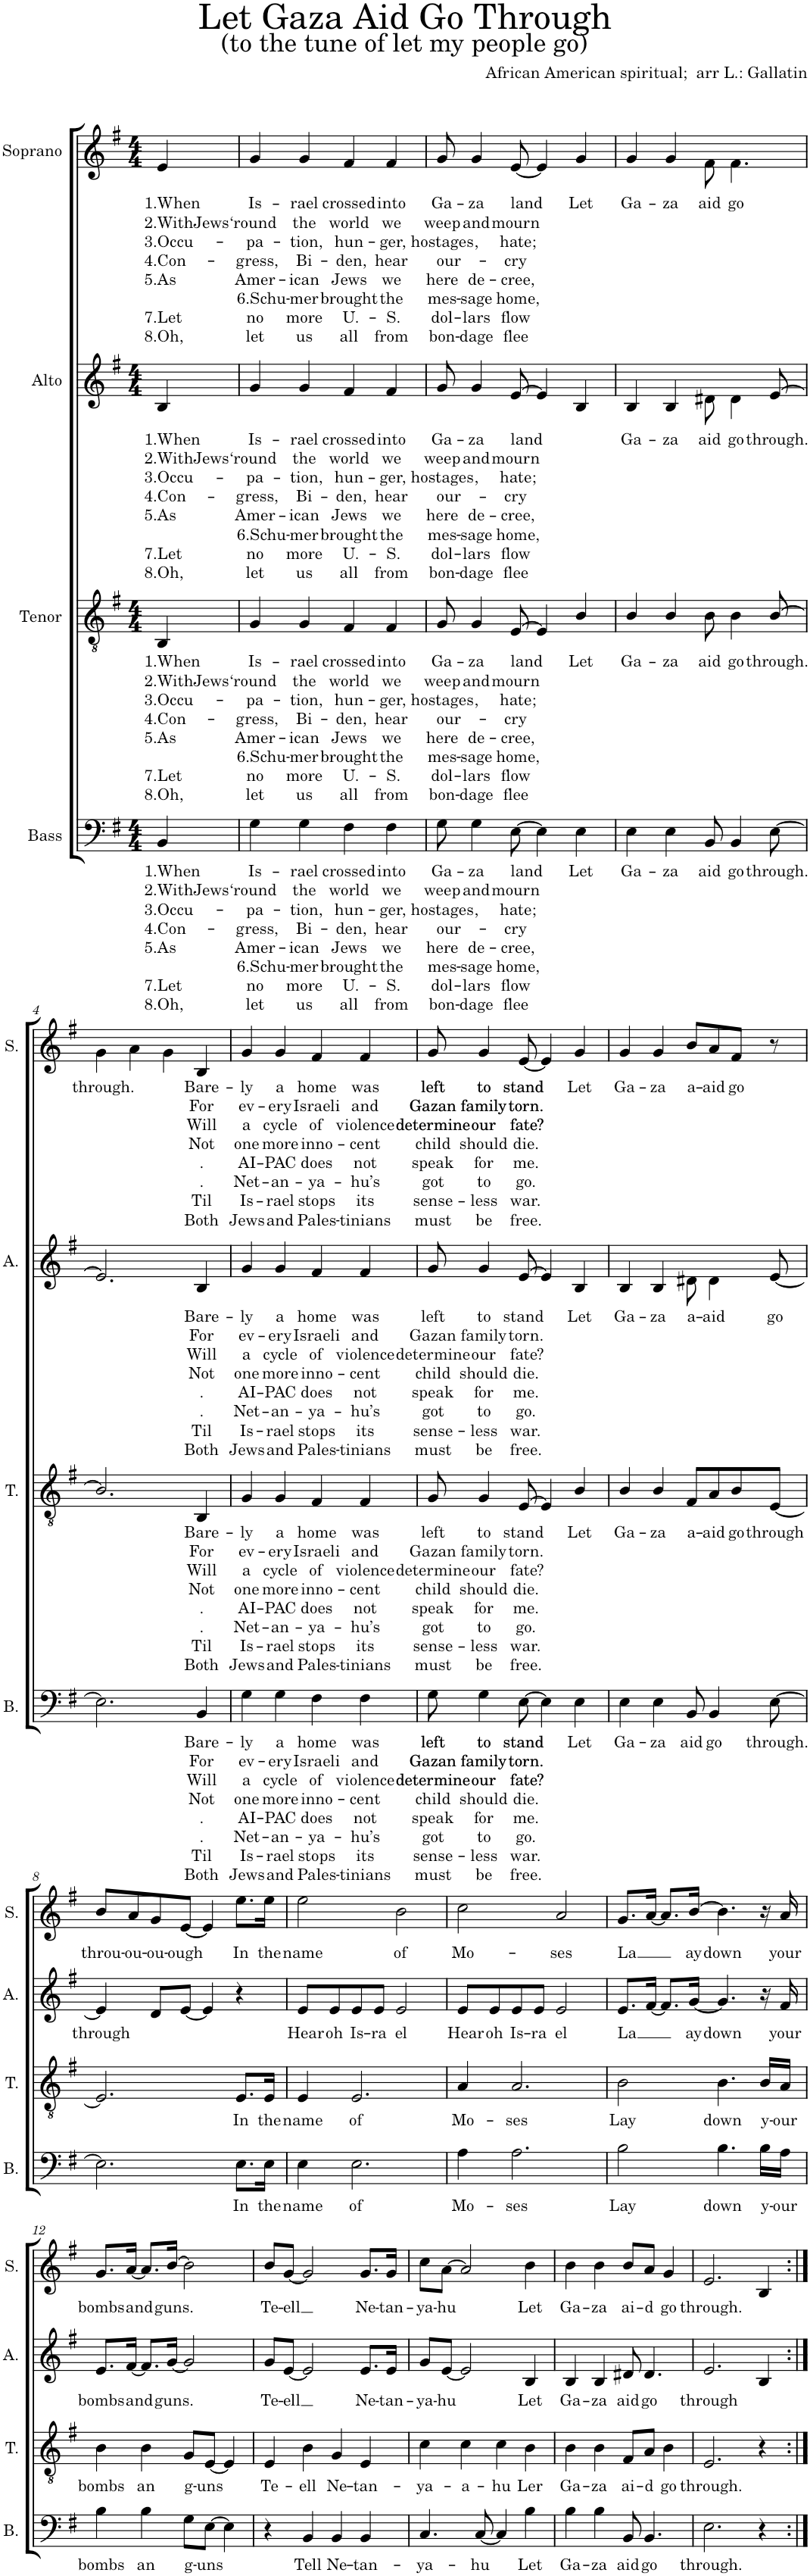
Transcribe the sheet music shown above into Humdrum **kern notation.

**kern	**text	**text	**text	**text	**text	**text	**text	**text	**kern	**text	**text	**text	**text	**text	**text	**text	**text	**kern	**text	**text	**text	**text	**text	**text	**text	**text	**kern	**text	**text	**text	**text	**text	**text	**text	**text
*part4	*part4	*part4	*part4	*part4	*part4	*part4	*part4	*part4	*part3	*part3	*part3	*part3	*part3	*part3	*part3	*part3	*part3	*part2	*part2	*part2	*part2	*part2	*part2	*part2	*part2	*part2	*part1	*part1	*part1	*part1	*part1	*part1	*part1	*part1	*part1
*staff4	*staff4	*staff4	*staff4	*staff4	*staff4	*staff4	*staff4	*staff4	*staff3	*staff3	*staff3	*staff3	*staff3	*staff3	*staff3	*staff3	*staff3	*staff2	*staff2	*staff2	*staff2	*staff2	*staff2	*staff2	*staff2	*staff2	*staff1	*staff1	*staff1	*staff1	*staff1	*staff1	*staff1	*staff1	*staff1
*I"Bass	*	*	*	*	*	*	*	*	*I"Tenor	*	*	*	*	*	*	*	*	*I"Alto	*	*	*	*	*	*	*	*	*I"Soprano	*	*	*	*	*	*	*	*
*I'B.	*	*	*	*	*	*	*	*	*I'T.	*	*	*	*	*	*	*	*	*I'A.	*	*	*	*	*	*	*	*	*I'S.	*	*	*	*	*	*	*	*
*clefF4	*	*	*	*	*	*	*	*	*clefGv2	*	*	*	*	*	*	*	*	*clefG2	*	*	*	*	*	*	*	*	*clefG2	*	*	*	*	*	*	*	*
*k[f#]	*	*	*	*	*	*	*	*	*k[f#]	*	*	*	*	*	*	*	*	*k[f#]	*	*	*	*	*	*	*	*	*k[f#]	*	*	*	*	*	*	*	*
*M4/4	*	*	*	*	*	*	*	*	*M4/4	*	*	*	*	*	*	*	*	*M4/4	*	*	*	*	*	*	*	*	*M4/4	*	*	*	*	*	*	*	*
=	=	=	=	=	=	=	=	=	=	=	=	=	=	=	=	=	=	=	=	=	=	=	=	=	=	=	=	=	=	=	=	=	=	=	=
!	!LO:LY:b	!LO:LY:b	!LO:LY:b	!LO:LY:b	!LO:LY:b	!	!LO:LY:b	!LO:LY:b	!	!LO:LY:b	!LO:LY:b	!LO:LY:b	!LO:LY:b	!LO:LY:b	!	!LO:LY:b	!LO:LY:b	!	!LO:LY:b	!LO:LY:b	!LO:LY:b	!LO:LY:b	!LO:LY:b	!	!LO:LY:b	!LO:LY:b	!	!LO:LY:b	!LO:LY:b	!LO:LY:b	!LO:LY:b	!LO:LY:b	!	!LO:LY:b	!LO:LY:b
4BB/	1.When	2.WithJews	3.Occu-	4.Con-	5.As	.	7.Let	8.Oh,	4BB/	1.When	2.WithJews	3.Occu-	4.Con-	5.As	.	7.Let	8.Oh,	4B/	1.When	2.WithJews	3.Occu-	4.Con-	5.As	.	7.Let	8.Oh,	4e/	1.When	2.WithJews	3.Occu-	4.Con-	5.As	.	7.Let	8.Oh,
=1	=1	=1	=1	=1	=1	=1	=1	=1	=1	=1	=1	=1	=1	=1	=1	=1	=1	=1	=1	=1	=1	=1	=1	=1	=1	=1	=1	=1	=1	=1	=1	=1	=1	=1	=1
!	!LO:LY:b	!LO:LY:b	!LO:LY:b	!LO:LY:b	!LO:LY:b	!LO:LY:b	!LO:LY:b	!LO:LY:b	!	!LO:LY:b	!LO:LY:b	!LO:LY:b	!LO:LY:b	!LO:LY:b	!LO:LY:b	!LO:LY:b	!LO:LY:b	!	!LO:LY:b	!LO:LY:b	!LO:LY:b	!LO:LY:b	!LO:LY:b	!LO:LY:b	!LO:LY:b	!LO:LY:b	!	!LO:LY:b	!LO:LY:b	!LO:LY:b	!LO:LY:b	!LO:LY:b	!LO:LY:b	!LO:LY:b	!LO:LY:b
4G\	Is-	‘round	-pa-	-gress,	Amer-	6.Schu-	no	let	4G/	Is-	‘round	-pa-	-gress,	Amer-	6.Schu-	no	let	4g/	Is-	‘round	-pa-	-gress,	Amer-	6.Schu-	no	let	4g/	Is-	‘round	-pa-	-gress,	Amer-	6.Schu-	no	let
!	!LO:LY:b	!LO:LY:b	!LO:LY:b	!LO:LY:b	!LO:LY:b	!LO:LY:b	!LO:LY:b	!LO:LY:b	!	!LO:LY:b	!LO:LY:b	!LO:LY:b	!LO:LY:b	!LO:LY:b	!LO:LY:b	!LO:LY:b	!LO:LY:b	!	!LO:LY:b	!LO:LY:b	!LO:LY:b	!LO:LY:b	!LO:LY:b	!LO:LY:b	!LO:LY:b	!LO:LY:b	!	!LO:LY:b	!LO:LY:b	!LO:LY:b	!LO:LY:b	!LO:LY:b	!LO:LY:b	!LO:LY:b	!LO:LY:b
4G\	-rael	the	-tion,	Bi-	-ican	-mer	more	us	4G/	-rael	the	-tion,	Bi-	-ican	-mer	more	us	4g/	-rael	the	-tion,	Bi-	-ican	-mer	more	us	4g/	-rael	the	-tion,	Bi-	-ican	-mer	more	us
!	!LO:LY:b	!LO:LY:b	!LO:LY:b	!LO:LY:b	!LO:LY:b	!LO:LY:b	!LO:LY:b	!LO:LY:b	!	!LO:LY:b	!LO:LY:b	!LO:LY:b	!LO:LY:b	!LO:LY:b	!LO:LY:b	!LO:LY:b	!LO:LY:b	!	!LO:LY:b	!LO:LY:b	!LO:LY:b	!LO:LY:b	!LO:LY:b	!LO:LY:b	!LO:LY:b	!LO:LY:b	!	!LO:LY:b	!LO:LY:b	!LO:LY:b	!LO:LY:b	!LO:LY:b	!LO:LY:b	!LO:LY:b	!LO:LY:b
4F#\	crossed	world	hun-	-den,	Jews	brought	U.-	all	4F#/	crossed	world	hun-	-den,	Jews	brought	U.-	all	4f#/	crossed	world	hun-	-den,	Jews	brought	U.-	all	4f#/	crossed	world	hun-	-den,	Jews	brought	U.-	all
!	!LO:LY:b	!LO:LY:b	!LO:LY:b	!LO:LY:b	!LO:LY:b	!LO:LY:b	!LO:LY:b	!LO:LY:b	!	!LO:LY:b	!LO:LY:b	!LO:LY:b	!LO:LY:b	!LO:LY:b	!LO:LY:b	!LO:LY:b	!LO:LY:b	!	!LO:LY:b	!LO:LY:b	!LO:LY:b	!LO:LY:b	!LO:LY:b	!LO:LY:b	!LO:LY:b	!LO:LY:b	!	!LO:LY:b	!LO:LY:b	!LO:LY:b	!LO:LY:b	!LO:LY:b	!LO:LY:b	!LO:LY:b	!LO:LY:b
4F#\	into	we	-ger,	hear	we	the	-S.	from	4F#/	into	we	-ger,	hear	we	the	-S.	from	4f#/	into	we	-ger,	hear	we	the	-S.	from	4f#/	into	we	-ger,	hear	we	the	-S.	from
=2	=2	=2	=2	=2	=2	=2	=2	=2	=2	=2	=2	=2	=2	=2	=2	=2	=2	=2	=2	=2	=2	=2	=2	=2	=2	=2	=2	=2	=2	=2	=2	=2	=2	=2	=2
!	!LO:LY:b	!LO:LY:b	!LO:LY:b	!LO:LY:b	!LO:LY:b	!LO:LY:b	!LO:LY:b	!LO:LY:b	!	!LO:LY:b	!LO:LY:b	!LO:LY:b	!LO:LY:b	!LO:LY:b	!LO:LY:b	!LO:LY:b	!LO:LY:b	!	!LO:LY:b	!LO:LY:b	!LO:LY:b	!LO:LY:b	!LO:LY:b	!LO:LY:b	!LO:LY:b	!LO:LY:b	!	!LO:LY:b	!LO:LY:b	!LO:LY:b	!LO:LY:b	!LO:LY:b	!LO:LY:b	!LO:LY:b	!LO:LY:b
8G\	Ga-	weep	hostages	our-	here	mes-	dol-	bon-	8G/	Ga-	weep	hostages	our-	here	mes-	dol-	bon-	8g/	Ga-	weep	hostages	our-	here	mes-	dol-	bon-	8g/	Ga-	weep	hostages	our-	here	mes-	dol-	bon-
!	!LO:LY:b	!LO:LY:b	!LO:LY:b	!	!LO:LY:b	!LO:LY:b	!LO:LY:b	!LO:LY:b	!	!LO:LY:b	!LO:LY:b	!LO:LY:b	!	!LO:LY:b	!LO:LY:b	!LO:LY:b	!LO:LY:b	!	!LO:LY:b	!LO:LY:b	!LO:LY:b	!	!LO:LY:b	!LO:LY:b	!LO:LY:b	!LO:LY:b	!	!LO:LY:b	!LO:LY:b	!LO:LY:b	!	!LO:LY:b	!LO:LY:b	!LO:LY:b	!LO:LY:b
4G\	-za	and	,	.	de-	-sage	-lars	-dage	4G/	-za	and	,	.	de-	-sage	-lars	-dage	4g/	-za	and	,	.	de-	-sage	-lars	-dage	4g/	-za	and	,	.	de-	-sage	-lars	-dage
!	!LO:LY:b	!LO:LY:b	!LO:LY:b	!LO:LY:b	!LO:LY:b	!LO:LY:b	!LO:LY:b	!LO:LY:b	!	!LO:LY:b	!LO:LY:b	!LO:LY:b	!LO:LY:b	!LO:LY:b	!LO:LY:b	!LO:LY:b	!LO:LY:b	!	!LO:LY:b	!LO:LY:b	!LO:LY:b	!LO:LY:b	!LO:LY:b	!LO:LY:b	!LO:LY:b	!LO:LY:b	!	!LO:LY:b	!LO:LY:b	!LO:LY:b	!LO:LY:b	!LO:LY:b	!LO:LY:b	!LO:LY:b	!LO:LY:b
[>8E\	land	mourn	hate;	-cry	-cree,	home,	flow	flee	[>8E/	land	mourn	hate;	-cry	-cree,	home,	flow	flee	[>8e/	land	mourn	hate;	-cry	-cree,	home,	flow	flee	[8e/	land	mourn	hate;	-cry	-cree,	home,	flow	flee
4E\]	.	.	.	.	.	.	.	.	4E/]	.	.	.	.	.	.	.	.	4e/]	.	.	.	.	.	.	.	.	4e/]	.	.	.	.	.	.	.	.
!	!LO:LY:b	!	!	!	!	!	!	!	!	!LO:LY:b	!	!	!	!	!	!	!	!	!	!	!	!	!	!	!	!	!	!LO:LY:b	!	!	!	!	!	!	!
4E\	Let	.	.	.	.	.	.	.	4B/	Let	.	.	.	.	.	.	.	4B/	.	.	.	.	.	.	.	.	4g/	Let	.	.	.	.	.	.	.
=3	=3	=3	=3	=3	=3	=3	=3	=3	=3	=3	=3	=3	=3	=3	=3	=3	=3	=3	=3	=3	=3	=3	=3	=3	=3	=3	=3	=3	=3	=3	=3	=3	=3	=3	=3
!	!LO:LY:b	!	!	!	!	!	!	!	!	!LO:LY:b	!	!	!	!	!	!	!	!	!LO:LY:b	!	!	!	!	!	!	!	!	!LO:LY:b	!	!	!	!	!	!	!
4E\	Ga-	.	.	.	.	.	.	.	4B/	Ga-	.	.	.	.	.	.	.	4B/	Ga-	.	.	.	.	.	.	.	4g/	Ga-	.	.	.	.	.	.	.
!	!LO:LY:b	!	!	!	!	!	!	!	!	!LO:LY:b	!	!	!	!	!	!	!	!	!LO:LY:b	!	!	!	!	!	!	!	!	!LO:LY:b	!	!	!	!	!	!	!
4E\	-za	.	.	.	.	.	.	.	4B/	-za	.	.	.	.	.	.	.	4B/	-za	.	.	.	.	.	.	.	4g/	-za	.	.	.	.	.	.	.
!	!LO:LY:b	!	!	!	!	!	!	!	!	!LO:LY:b	!	!	!	!	!	!	!	!	!LO:LY:b	!	!	!	!	!	!	!	!	!LO:LY:b	!	!	!	!	!	!	!
8BB/	aid	.	.	.	.	.	.	.	8B\	aid	.	.	.	.	.	.	.	8d#X\	aid	.	.	.	.	.	.	.	8f#\	aid	.	.	.	.	.	.	.
!	!LO:LY:b	!	!	!	!	!	!	!	!	!LO:LY:b	!	!	!	!	!	!	!	!	!LO:LY:b	!	!	!	!	!	!	!	!	!LO:LY:b	!	!	!	!	!	!	!
4BB/	go	.	.	.	.	.	.	.	4B\	go	.	.	.	.	.	.	.	4d#X\	go	.	.	.	.	.	.	.	4.f#\	go	.	.	.	.	.	.	.
!	!LO:LY:b	!	!	!	!	!	!	!	!	!LO:LY:b	!	!	!	!	!	!	!	!	!LO:LY:b	!	!	!	!	!	!	!	!	!	!	!	!	!	!	!	!
[>8E\	through.	.	.	.	.	.	.	.	[>8B/	through.	.	.	.	.	.	.	.	[>8e/	through.	.	.	.	.	.	.	.	.	.	.	.	.	.	.	.	.
!!LO:LB:g=z
=4	=4	=4	=4	=4	=4	=4	=4	=4	=4	=4	=4	=4	=4	=4	=4	=4	=4	=4	=4	=4	=4	=4	=4	=4	=4	=4	=4	=4	=4	=4	=4	=4	=4	=4	=4
!	!	!	!	!	!	!	!	!	!	!	!	!	!	!	!	!	!	!	!	!	!	!	!	!	!	!	!	!LO:LY:b	!	!	!	!	!	!	!
2.E\]	.	.	.	.	.	.	.	.	2.B/]	.	.	.	.	.	.	.	.	2.e/]	.	.	.	.	.	.	.	.	4g\	through.	.	.	.	.	.	.	.
.	.	.	.	.	.	.	.	.	.	.	.	.	.	.	.	.	.	.	.	.	.	.	.	.	.	.	4a\	.	.	.	.	.	.	.	.
.	.	.	.	.	.	.	.	.	.	.	.	.	.	.	.	.	.	.	.	.	.	.	.	.	.	.	4g\	.	.	.	.	.	.	.	.
!	!LO:LY:b	!LO:LY:b	!LO:LY:b	!LO:LY:b	!LO:LY:b	!LO:LY:b	!LO:LY:b	!LO:LY:b	!	!LO:LY:b	!LO:LY:b	!LO:LY:b	!LO:LY:b	!LO:LY:b	!LO:LY:b	!LO:LY:b	!LO:LY:b	!	!LO:LY:b	!LO:LY:b	!LO:LY:b	!LO:LY:b	!LO:LY:b	!LO:LY:b	!LO:LY:b	!LO:LY:b	!	!LO:LY:b	!LO:LY:b	!LO:LY:b	!LO:LY:b	!LO:LY:b	!LO:LY:b	!LO:LY:b	!LO:LY:b
4BB/	Bare-	For	Will	Not	.	.	Til	Both	4BB/	Bare-	For	Will	Not	.	.	Til	Both	4B/	Bare-	For	Will	Not	.	.	Til	Both	4B/	Bare-	For	Will	Not	.	.	Til	Both
=5	=5	=5	=5	=5	=5	=5	=5	=5	=5	=5	=5	=5	=5	=5	=5	=5	=5	=5	=5	=5	=5	=5	=5	=5	=5	=5	=5	=5	=5	=5	=5	=5	=5	=5	=5
!	!LO:LY:b	!LO:LY:b	!LO:LY:b	!LO:LY:b	!LO:LY:b	!LO:LY:b	!LO:LY:b	!LO:LY:b	!	!LO:LY:b	!LO:LY:b	!LO:LY:b	!LO:LY:b	!LO:LY:b	!LO:LY:b	!LO:LY:b	!LO:LY:b	!	!LO:LY:b	!LO:LY:b	!LO:LY:b	!LO:LY:b	!LO:LY:b	!LO:LY:b	!LO:LY:b	!LO:LY:b	!	!LO:LY:b	!LO:LY:b	!LO:LY:b	!LO:LY:b	!LO:LY:b	!LO:LY:b	!LO:LY:b	!LO:LY:b
4G\	-ly	ev-	a	one	AI-	Net-	Is-	Jews	4G/	-ly	ev-	a	one	AI-	Net-	Is-	Jews	4g/	-ly	ev-	a	one	AI-	Net-	Is-	Jews	4g/	-ly	ev-	a	one	AI-	Net-	Is-	Jews
!	!LO:LY:b	!LO:LY:b	!LO:LY:b	!LO:LY:b	!LO:LY:b	!LO:LY:b	!LO:LY:b	!LO:LY:b	!	!LO:LY:b	!LO:LY:b	!LO:LY:b	!LO:LY:b	!LO:LY:b	!LO:LY:b	!LO:LY:b	!LO:LY:b	!	!LO:LY:b	!LO:LY:b	!LO:LY:b	!LO:LY:b	!LO:LY:b	!LO:LY:b	!LO:LY:b	!LO:LY:b	!	!LO:LY:b	!LO:LY:b	!LO:LY:b	!LO:LY:b	!LO:LY:b	!LO:LY:b	!LO:LY:b	!LO:LY:b
4G\	a	-ery	cycle	more	-PAC	-an-	-rael	and	4G/	a	-ery	cycle	more	-PAC	-an-	-rael	and	4g/	a	-ery	cycle	more	-PAC	-an-	-rael	and	4g/	a	-ery	cycle	more	-PAC	-an-	-rael	and
!	!LO:LY:b	!LO:LY:b	!LO:LY:b	!LO:LY:b	!LO:LY:b	!LO:LY:b	!LO:LY:b	!LO:LY:b	!	!LO:LY:b	!LO:LY:b	!LO:LY:b	!LO:LY:b	!LO:LY:b	!LO:LY:b	!LO:LY:b	!LO:LY:b	!	!LO:LY:b	!LO:LY:b	!LO:LY:b	!LO:LY:b	!LO:LY:b	!LO:LY:b	!LO:LY:b	!LO:LY:b	!	!LO:LY:b	!LO:LY:b	!LO:LY:b	!LO:LY:b	!LO:LY:b	!LO:LY:b	!LO:LY:b	!LO:LY:b
4F#\	home	Israeli	of	inno-	does	-ya-	stops	Pales-	4F#/	home	Israeli	of	inno-	does	-ya-	stops	Pales-	4f#/	home	Israeli	of	inno-	does	-ya-	stops	Pales-	4f#/	home	Israeli	of	inno-	does	-ya-	stops	Pales-
!	!LO:LY:b	!LO:LY:b	!LO:LY:b	!LO:LY:b	!LO:LY:b	!LO:LY:b	!LO:LY:b	!LO:LY:b	!	!LO:LY:b	!LO:LY:b	!LO:LY:b	!LO:LY:b	!LO:LY:b	!LO:LY:b	!LO:LY:b	!LO:LY:b	!	!LO:LY:b	!LO:LY:b	!LO:LY:b	!LO:LY:b	!LO:LY:b	!LO:LY:b	!LO:LY:b	!LO:LY:b	!	!LO:LY:b	!LO:LY:b	!LO:LY:b	!LO:LY:b	!LO:LY:b	!LO:LY:b	!LO:LY:b	!LO:LY:b
4F#\	was	and	violence	-cent	not	-hu’s	its	-tinians	4F#/	was	and	violence	-cent	not	-hu’s	its	-tinians	4f#/	was	and	violence	-cent	not	-hu’s	its	-tinians	4f#/	was	and	violence	-cent	not	-hu’s	its	-tinians
=6	=6	=6	=6	=6	=6	=6	=6	=6	=6	=6	=6	=6	=6	=6	=6	=6	=6	=6	=6	=6	=6	=6	=6	=6	=6	=6	=6	=6	=6	=6	=6	=6	=6	=6	=6
!	!LO:LY:b	!LO:LY:b	!LO:LY:b	!LO:LY:b	!LO:LY:b	!LO:LY:b	!LO:LY:b	!LO:LY:b	!	!LO:LY:b	!LO:LY:b	!LO:LY:b	!LO:LY:b	!LO:LY:b	!LO:LY:b	!LO:LY:b	!LO:LY:b	!	!LO:LY:b	!LO:LY:b	!LO:LY:b	!LO:LY:b	!LO:LY:b	!LO:LY:b	!LO:LY:b	!LO:LY:b	!	!LO:LY:b	!LO:LY:b	!LO:LY:b	!LO:LY:b	!LO:LY:b	!LO:LY:b	!LO:LY:b	!LO:LY:b
8G\	left	Gazan	determine	child	speak	got	sense-	must	8G/	left	Gazan	determine	child	speak	got	sense-	must	8g/	left	Gazan	determine	child	speak	got	sense-	must	8g/	left	Gazan	determine	child	speak	got	sense-	must
!	!LO:LY:b	!LO:LY:b	!LO:LY:b	!LO:LY:b	!LO:LY:b	!LO:LY:b	!LO:LY:b	!LO:LY:b	!	!LO:LY:b	!LO:LY:b	!LO:LY:b	!LO:LY:b	!LO:LY:b	!LO:LY:b	!LO:LY:b	!LO:LY:b	!	!LO:LY:b	!LO:LY:b	!LO:LY:b	!LO:LY:b	!LO:LY:b	!LO:LY:b	!LO:LY:b	!LO:LY:b	!	!LO:LY:b	!LO:LY:b	!LO:LY:b	!LO:LY:b	!LO:LY:b	!LO:LY:b	!LO:LY:b	!LO:LY:b
4G\	to	family	our	should	for	to	-less	be	4G/	to	family	our	should	for	to	-less	be	4g/	to	family	our	should	for	to	-less	be	4g/	to	family	our	should	for	to	-less	be
!	!LO:LY:b	!LO:LY:b	!LO:LY:b	!LO:LY:b	!LO:LY:b	!LO:LY:b	!LO:LY:b	!LO:LY:b	!	!LO:LY:b	!LO:LY:b	!LO:LY:b	!LO:LY:b	!LO:LY:b	!LO:LY:b	!LO:LY:b	!LO:LY:b	!	!LO:LY:b	!LO:LY:b	!LO:LY:b	!LO:LY:b	!LO:LY:b	!LO:LY:b	!LO:LY:b	!LO:LY:b	!	!LO:LY:b	!LO:LY:b	!LO:LY:b	!LO:LY:b	!LO:LY:b	!LO:LY:b	!LO:LY:b	!LO:LY:b
[>8E\	stand	torn.	fate?	die.	me.	go.	war.	free.	[>8E/	stand	torn.	fate?	die.	me.	go.	war.	free.	[>8e/	stand	torn.	fate?	die.	me.	go.	war.	free.	[8e/	stand	torn.	fate?	die.	me.	go.	war.	free.
4E\]	.	.	.	.	.	.	.	.	4E/]	.	.	.	.	.	.	.	.	4e/]	.	.	.	.	.	.	.	.	4e/]	.	.	.	.	.	.	.	.
!	!LO:LY:b	!	!	!	!	!	!	!	!	!LO:LY:b	!	!	!	!	!	!	!	!	!LO:LY:b	!	!	!	!	!	!	!	!	!LO:LY:b	!	!	!	!	!	!	!
4E\	Let	.	.	.	.	.	.	.	4B/	Let	.	.	.	.	.	.	.	4B/	Let	.	.	.	.	.	.	.	4g/	Let	.	.	.	.	.	.	.
=7	=7	=7	=7	=7	=7	=7	=7	=7	=7	=7	=7	=7	=7	=7	=7	=7	=7	=7	=7	=7	=7	=7	=7	=7	=7	=7	=7	=7	=7	=7	=7	=7	=7	=7	=7
!	!LO:LY:b	!	!	!	!	!	!	!	!	!LO:LY:b	!	!	!	!	!	!	!	!	!LO:LY:b	!	!	!	!	!	!	!	!	!LO:LY:b	!	!	!	!	!	!	!
4E\	Ga-	.	.	.	.	.	.	.	4B/	Ga-	.	.	.	.	.	.	.	4B/	Ga-	.	.	.	.	.	.	.	4g/	Ga-	.	.	.	.	.	.	.
!	!LO:LY:b	!	!	!	!	!	!	!	!	!LO:LY:b	!	!	!	!	!	!	!	!	!LO:LY:b	!	!	!	!	!	!	!	!	!LO:LY:b	!	!	!	!	!	!	!
4E\	-za	.	.	.	.	.	.	.	4B/	-za	.	.	.	.	.	.	.	4B/	-za	.	.	.	.	.	.	.	4g/	-za	.	.	.	.	.	.	.
!	!LO:LY:b	!	!	!	!	!	!	!	!	!LO:LY:b	!	!	!	!	!	!	!	!	!LO:LY:b	!	!	!	!	!	!	!	!	!LO:LY:b	!	!	!	!	!	!	!
8BB/	aid	.	.	.	.	.	.	.	8F#/L	a-	.	.	.	.	.	.	.	8d#X\	a-	.	.	.	.	.	.	.	8b/L	a-	.	.	.	.	.	.	.
!	!LO:LY:b	!	!	!	!	!	!	!	!	!LO:LY:b	!	!	!	!	!	!	!	!	!LO:LY:b	!	!	!	!	!	!	!	!	!LO:LY:b	!	!	!	!	!	!	!
4BB/	go	.	.	.	.	.	.	.	8A/	-aid	.	.	.	.	.	.	.	4d#X\	-aid	.	.	.	.	.	.	.	8a/	-aid	.	.	.	.	.	.	.
!	!	!	!	!	!	!	!	!	!	!LO:LY:b	!	!	!	!	!	!	!	!	!	!	!	!	!	!	!	!	!	!LO:LY:b	!	!	!	!	!	!	!
.	.	.	.	.	.	.	.	.	8B/	go	.	.	.	.	.	.	.	.	.	.	.	.	.	.	.	.	8f#/J	go	.	.	.	.	.	.	.
!	!LO:LY:b	!	!	!	!	!	!	!	!	!LO:LY:b	!	!	!	!	!	!	!	!	!LO:LY:b	!	!	!	!	!	!	!	!	!	!	!	!	!	!	!	!
[8E\	through.	.	.	.	.	.	.	.	[8E/J	through	.	.	.	.	.	.	.	[8e/	go	.	.	.	.	.	.	.	8r	.	.	.	.	.	.	.	.
!!LO:LB:g=z
=8	=8	=8	=8	=8	=8	=8	=8	=8	=8	=8	=8	=8	=8	=8	=8	=8	=8	=8	=8	=8	=8	=8	=8	=8	=8	=8	=8	=8	=8	=8	=8	=8	=8	=8	=8
!	!	!	!	!	!	!	!	!	!	!	!	!	!	!	!	!	!	!	!LO:LY:b	!	!	!	!	!	!	!	!	!LO:LY:b	!	!	!	!	!	!	!
2.E\]	.	.	.	.	.	.	.	.	2.E/]	.	.	.	.	.	.	.	.	4e/]	through	.	.	.	.	.	.	.	8b/L	throu-	.	.	.	.	.	.	.
!	!	!	!	!	!	!	!	!	!	!	!	!	!	!	!	!	!	!	!	!	!	!	!	!	!	!	!	!LO:LY:b	!	!	!	!	!	!	!
.	.	.	.	.	.	.	.	.	.	.	.	.	.	.	.	.	.	.	.	.	.	.	.	.	.	.	8a/	-ou-	.	.	.	.	.	.	.
!	!	!	!	!	!	!	!	!	!	!	!	!	!	!	!	!	!	!	!	!	!	!	!	!	!	!	!	!LO:LY:b	!	!	!	!	!	!	!
.	.	.	.	.	.	.	.	.	.	.	.	.	.	.	.	.	.	8d/L	.	.	.	.	.	.	.	.	8g/	-ou-	.	.	.	.	.	.	.
!	!	!	!	!	!	!	!	!	!	!	!	!	!	!	!	!	!	!	!	!	!	!	!	!	!	!	!	!LO:LY:b	!	!	!	!	!	!	!
.	.	.	.	.	.	.	.	.	.	.	.	.	.	.	.	.	.	[8e/J	.	.	.	.	.	.	.	.	[8e/J	-ough	.	.	.	.	.	.	.
.	.	.	.	.	.	.	.	.	.	.	.	.	.	.	.	.	.	4e/]	.	.	.	.	.	.	.	.	4e/]	.	.	.	.	.	.	.	.
!	!LO:LY:b	!	!	!	!	!	!	!	!	!LO:LY:b	!	!	!	!	!	!	!	!	!	!	!	!	!	!	!	!	!	!LO:LY:b	!	!	!	!	!	!	!
8.E\L	In	.	.	.	.	.	.	.	8.E/L	In	.	.	.	.	.	.	.	4r	.	.	.	.	.	.	.	.	8.ee\L	In	.	.	.	.	.	.	.
!	!LO:LY:b	!	!	!	!	!	!	!	!	!LO:LY:b	!	!	!	!	!	!	!	!	!	!	!	!	!	!	!	!	!	!LO:LY:b	!	!	!	!	!	!	!
16E\Jk	the	.	.	.	.	.	.	.	16E/Jk	the	.	.	.	.	.	.	.	.	.	.	.	.	.	.	.	.	16ee\Jk	the	.	.	.	.	.	.	.
=9	=9	=9	=9	=9	=9	=9	=9	=9	=9	=9	=9	=9	=9	=9	=9	=9	=9	=9	=9	=9	=9	=9	=9	=9	=9	=9	=9	=9	=9	=9	=9	=9	=9	=9	=9
!	!LO:LY:b	!	!	!	!	!	!	!	!	!LO:LY:b	!	!	!	!	!	!	!	!	!LO:LY:b	!	!	!	!	!	!	!	!	!LO:LY:b	!	!	!	!	!	!	!
4E\	name	.	.	.	.	.	.	.	4E/	name	.	.	.	.	.	.	.	8e/L	Hear	.	.	.	.	.	.	.	2ee\	name	.	.	.	.	.	.	.
!	!	!	!	!	!	!	!	!	!	!	!	!	!	!	!	!	!	!	!LO:LY:b	!	!	!	!	!	!	!	!	!	!	!	!	!	!	!	!
.	.	.	.	.	.	.	.	.	.	.	.	.	.	.	.	.	.	8e/	oh	.	.	.	.	.	.	.	.	.	.	.	.	.	.	.	.
!	!LO:LY:b	!	!	!	!	!	!	!	!	!LO:LY:b	!	!	!	!	!	!	!	!	!LO:LY:b	!	!	!	!	!	!	!	!	!	!	!	!	!	!	!	!
2.E\	of	.	.	.	.	.	.	.	2.E/	of	.	.	.	.	.	.	.	8e/	Is-	.	.	.	.	.	.	.	.	.	.	.	.	.	.	.	.
!	!	!	!	!	!	!	!	!	!	!	!	!	!	!	!	!	!	!	!LO:LY:b	!	!	!	!	!	!	!	!	!	!	!	!	!	!	!	!
.	.	.	.	.	.	.	.	.	.	.	.	.	.	.	.	.	.	8e/J	-ra	.	.	.	.	.	.	.	.	.	.	.	.	.	.	.	.
!	!	!	!	!	!	!	!	!	!	!	!	!	!	!	!	!	!	!	!LO:LY:b	!	!	!	!	!	!	!	!	!LO:LY:b	!	!	!	!	!	!	!
.	.	.	.	.	.	.	.	.	.	.	.	.	.	.	.	.	.	2e/	el	.	.	.	.	.	.	.	2b\	of	.	.	.	.	.	.	.
=10	=10	=10	=10	=10	=10	=10	=10	=10	=10	=10	=10	=10	=10	=10	=10	=10	=10	=10	=10	=10	=10	=10	=10	=10	=10	=10	=10	=10	=10	=10	=10	=10	=10	=10	=10
!	!LO:LY:b	!	!	!	!	!	!	!	!	!LO:LY:b	!	!	!	!	!	!	!	!	!LO:LY:b	!	!	!	!	!	!	!	!	!LO:LY:b	!	!	!	!	!	!	!
4A\	Mo-	.	.	.	.	.	.	.	4A/	Mo-	.	.	.	.	.	.	.	8e/L	Hear	.	.	.	.	.	.	.	2cc\	Mo-	.	.	.	.	.	.	.
!	!	!	!	!	!	!	!	!	!	!	!	!	!	!	!	!	!	!	!LO:LY:b	!	!	!	!	!	!	!	!	!	!	!	!	!	!	!	!
.	.	.	.	.	.	.	.	.	.	.	.	.	.	.	.	.	.	8e/	oh	.	.	.	.	.	.	.	.	.	.	.	.	.	.	.	.
!	!LO:LY:b	!	!	!	!	!	!	!	!	!LO:LY:b	!	!	!	!	!	!	!	!	!LO:LY:b	!	!	!	!	!	!	!	!	!	!	!	!	!	!	!	!
2.A\	-ses	.	.	.	.	.	.	.	2.A/	-ses	.	.	.	.	.	.	.	8e/	Is-	.	.	.	.	.	.	.	.	.	.	.	.	.	.	.	.
!	!	!	!	!	!	!	!	!	!	!	!	!	!	!	!	!	!	!	!LO:LY:b	!	!	!	!	!	!	!	!	!	!	!	!	!	!	!	!
.	.	.	.	.	.	.	.	.	.	.	.	.	.	.	.	.	.	8e/J	-ra	.	.	.	.	.	.	.	.	.	.	.	.	.	.	.	.
!	!	!	!	!	!	!	!	!	!	!	!	!	!	!	!	!	!	!	!LO:LY:b	!	!	!	!	!	!	!	!	!LO:LY:b	!	!	!	!	!	!	!
.	.	.	.	.	.	.	.	.	.	.	.	.	.	.	.	.	.	2e/	el	.	.	.	.	.	.	.	2a/	-ses	.	.	.	.	.	.	.
=11	=11	=11	=11	=11	=11	=11	=11	=11	=11	=11	=11	=11	=11	=11	=11	=11	=11	=11	=11	=11	=11	=11	=11	=11	=11	=11	=11	=11	=11	=11	=11	=11	=11	=11	=11
!	!LO:LY:b	!	!	!	!	!	!	!	!	!LO:LY:b	!	!	!	!	!	!	!	!	!LO:LY:b	!	!	!	!	!	!	!	!	!LO:LY:b	!	!	!	!	!	!	!
2B\	Lay	.	.	.	.	.	.	.	2B\	Lay	.	.	.	.	.	.	.	8.e/L	La	.	.	.	.	.	.	.	8.g/L	La	.	.	.	.	.	.	.
.	.	.	.	.	.	.	.	.	.	.	.	.	.	.	.	.	.	[16f#/Jk	.	.	.	.	.	.	.	.	[16a/Jk	.	.	.	.	.	.	.	.
.	.	.	.	.	.	.	.	.	.	.	.	.	.	.	.	.	.	8.f#/L]	.	.	.	.	.	.	.	.	8.a/L]	.	.	.	.	.	.	.	.
!	!	!	!	!	!	!	!	!	!	!	!	!	!	!	!	!	!	!	!LO:LY:b	!	!	!	!	!	!	!	!	!LO:LY:b	!	!	!	!	!	!	!
.	.	.	.	.	.	.	.	.	.	.	.	.	.	.	.	.	.	[16g/Jk	ay	.	.	.	.	.	.	.	[16b/Jk	ay	.	.	.	.	.	.	.
!	!LO:LY:b	!	!	!	!	!	!	!	!	!LO:LY:b	!	!	!	!	!	!	!	!	!LO:LY:b	!	!	!	!	!	!	!	!	!LO:LY:b	!	!	!	!	!	!	!
4.B\	down	.	.	.	.	.	.	.	4.B\	down	.	.	.	.	.	.	.	4.g/]	down	.	.	.	.	.	.	.	4.b\]	down	.	.	.	.	.	.	.
!	!LO:LY:b	!	!	!	!	!	!	!	!	!LO:LY:b	!	!	!	!	!	!	!	!	!	!	!	!	!	!	!	!	!	!	!	!	!	!	!	!	!
16B\LL	y-	.	.	.	.	.	.	.	16B/LL	y-	.	.	.	.	.	.	.	16r	.	.	.	.	.	.	.	.	16r	.	.	.	.	.	.	.	.
!	!LO:LY:b	!	!	!	!	!	!	!	!	!LO:LY:b	!	!	!	!	!	!	!	!	!LO:LY:b	!	!	!	!	!	!	!	!	!LO:LY:b	!	!	!	!	!	!	!
16A\JJ	-our	.	.	.	.	.	.	.	16A/JJ	-our	.	.	.	.	.	.	.	16f#/	your	.	.	.	.	.	.	.	16a/	your	.	.	.	.	.	.	.
!!LO:LB:g=z
=12	=12	=12	=12	=12	=12	=12	=12	=12	=12	=12	=12	=12	=12	=12	=12	=12	=12	=12	=12	=12	=12	=12	=12	=12	=12	=12	=12	=12	=12	=12	=12	=12	=12	=12	=12
!	!LO:LY:b	!	!	!	!	!	!	!	!	!LO:LY:b	!	!	!	!	!	!	!	!	!LO:LY:b	!	!	!	!	!	!	!	!	!LO:LY:b	!	!	!	!	!	!	!
4B\	bombs	.	.	.	.	.	.	.	4B\	bombs	.	.	.	.	.	.	.	8.e/L	bombs	.	.	.	.	.	.	.	8.g/L	bombs	.	.	.	.	.	.	.
!	!	!	!	!	!	!	!	!	!	!	!	!	!	!	!	!	!	!	!LO:LY:b	!	!	!	!	!	!	!	!	!LO:LY:b	!	!	!	!	!	!	!
.	.	.	.	.	.	.	.	.	.	.	.	.	.	.	.	.	.	[16f#/Jk	and	.	.	.	.	.	.	.	[16a/Jk	and	.	.	.	.	.	.	.
!	!LO:LY:b	!	!	!	!	!	!	!	!	!LO:LY:b	!	!	!	!	!	!	!	!	!	!	!	!	!	!	!	!	!	!	!	!	!	!	!	!	!
4B\	an	.	.	.	.	.	.	.	4B\	an	.	.	.	.	.	.	.	8.f#/L]	.	.	.	.	.	.	.	.	8.a/L]	.	.	.	.	.	.	.	.
!	!	!	!	!	!	!	!	!	!	!	!	!	!	!	!	!	!	!	!LO:LY:b	!	!	!	!	!	!	!	!	!LO:LY:b	!	!	!	!	!	!	!
.	.	.	.	.	.	.	.	.	.	.	.	.	.	.	.	.	.	[16g/Jk	guns.	.	.	.	.	.	.	.	[16b/Jk	guns.	.	.	.	.	.	.	.
!	!LO:LY:b	!	!	!	!	!	!	!	!	!LO:LY:b	!	!	!	!	!	!	!	!	!	!	!	!	!	!	!	!	!	!	!	!	!	!	!	!	!
8G\L	g-	.	.	.	.	.	.	.	8G/L	g-	.	.	.	.	.	.	.	2g/]	.	.	.	.	.	.	.	.	2b\]	.	.	.	.	.	.	.	.
!	!LO:LY:b	!	!	!	!	!	!	!	!	!LO:LY:b	!	!	!	!	!	!	!	!	!	!	!	!	!	!	!	!	!	!	!	!	!	!	!	!	!
[8E\J	-uns	.	.	.	.	.	.	.	[8E/J	-uns	.	.	.	.	.	.	.	.	.	.	.	.	.	.	.	.	.	.	.	.	.	.	.	.	.
4E\]	.	.	.	.	.	.	.	.	4E/]	.	.	.	.	.	.	.	.	.	.	.	.	.	.	.	.	.	.	.	.	.	.	.	.	.	.
=13	=13	=13	=13	=13	=13	=13	=13	=13	=13	=13	=13	=13	=13	=13	=13	=13	=13	=13	=13	=13	=13	=13	=13	=13	=13	=13	=13	=13	=13	=13	=13	=13	=13	=13	=13
!	!	!	!	!	!	!	!	!	!	!LO:LY:b	!	!	!	!	!	!	!	!	!LO:LY:b	!	!	!	!	!	!	!	!	!LO:LY:b	!	!	!	!	!	!	!
4r	.	.	.	.	.	.	.	.	4E/	Te-	.	.	.	.	.	.	.	8g/L	Te-	.	.	.	.	.	.	.	8b/L	Te-	.	.	.	.	.	.	.
!	!	!	!	!	!	!	!	!	!	!	!	!	!	!	!	!	!	!	!LO:LY:b	!	!	!	!	!	!	!	!	!LO:LY:b	!	!	!	!	!	!	!
.	.	.	.	.	.	.	.	.	.	.	.	.	.	.	.	.	.	[8e/J	-ell	.	.	.	.	.	.	.	[8g/J	-ell	.	.	.	.	.	.	.
!	!LO:LY:b	!	!	!	!	!	!	!	!	!LO:LY:b	!	!	!	!	!	!	!	!	!	!	!	!	!	!	!	!	!	!	!	!	!	!	!	!	!
4BB/	Tell	.	.	.	.	.	.	.	4B\	-ell	.	.	.	.	.	.	.	2e/]	.	.	.	.	.	.	.	.	2g/]	.	.	.	.	.	.	.	.
!	!LO:LY:b	!	!	!	!	!	!	!	!	!LO:LY:b	!	!	!	!	!	!	!	!	!	!	!	!	!	!	!	!	!	!	!	!	!	!	!	!	!
4BB/	Ne-	.	.	.	.	.	.	.	4G/	Ne-	.	.	.	.	.	.	.	.	.	.	.	.	.	.	.	.	.	.	.	.	.	.	.	.	.
!	!LO:LY:b	!	!	!	!	!	!	!	!	!LO:LY:b	!	!	!	!	!	!	!	!	!LO:LY:b	!	!	!	!	!	!	!	!	!LO:LY:b	!	!	!	!	!	!	!
4BB/	-tan-	.	.	.	.	.	.	.	4E/	-tan-	.	.	.	.	.	.	.	8.e/L	Ne-	.	.	.	.	.	.	.	8.g/L	Ne-	.	.	.	.	.	.	.
!	!	!	!	!	!	!	!	!	!	!	!	!	!	!	!	!	!	!	!LO:LY:b	!	!	!	!	!	!	!	!	!LO:LY:b	!	!	!	!	!	!	!
.	.	.	.	.	.	.	.	.	.	.	.	.	.	.	.	.	.	16e/Jk	-tan-	.	.	.	.	.	.	.	16g/Jk	-tan-	.	.	.	.	.	.	.
=14	=14	=14	=14	=14	=14	=14	=14	=14	=14	=14	=14	=14	=14	=14	=14	=14	=14	=14	=14	=14	=14	=14	=14	=14	=14	=14	=14	=14	=14	=14	=14	=14	=14	=14	=14
!	!LO:LY:b	!	!	!	!	!	!	!	!	!LO:LY:b	!	!	!	!	!	!	!	!	!LO:LY:b	!	!	!	!	!	!	!	!	!LO:LY:b	!	!	!	!	!	!	!
4.C/	-ya-	.	.	.	.	.	.	.	4c\	-ya-	.	.	.	.	.	.	.	8g/L	-ya-	.	.	.	.	.	.	.	8cc\L	-ya-	.	.	.	.	.	.	.
!	!	!	!	!	!	!	!	!	!	!	!	!	!	!	!	!	!	!	!LO:LY:b	!	!	!	!	!	!	!	!	!LO:LY:b	!	!	!	!	!	!	!
.	.	.	.	.	.	.	.	.	.	.	.	.	.	.	.	.	.	[8e/J	-hu	.	.	.	.	.	.	.	[8a\J	-hu	.	.	.	.	.	.	.
!	!	!	!	!	!	!	!	!	!	!LO:LY:b	!	!	!	!	!	!	!	!	!	!	!	!	!	!	!	!	!	!	!	!	!	!	!	!	!
.	.	.	.	.	.	.	.	.	4c\	a-	.	.	.	.	.	.	.	2e/]	.	.	.	.	.	.	.	.	2a/]	.	.	.	.	.	.	.	.
!	!LO:LY:b	!	!	!	!	!	!	!	!	!	!	!	!	!	!	!	!	!	!	!	!	!	!	!	!	!	!	!	!	!	!	!	!	!	!
[8C/	-hu	.	.	.	.	.	.	.	.	.	.	.	.	.	.	.	.	.	.	.	.	.	.	.	.	.	.	.	.	.	.	.	.	.	.
!	!	!	!	!	!	!	!	!	!	!LO:LY:b	!	!	!	!	!	!	!	!	!	!	!	!	!	!	!	!	!	!	!	!	!	!	!	!	!
4C/]	.	.	.	.	.	.	.	.	4c\	-hu	.	.	.	.	.	.	.	.	.	.	.	.	.	.	.	.	.	.	.	.	.	.	.	.	.
!	!LO:LY:b	!	!	!	!	!	!	!	!	!LO:LY:b	!	!	!	!	!	!	!	!	!LO:LY:b	!	!	!	!	!	!	!	!	!LO:LY:b	!	!	!	!	!	!	!
4B\	Let	.	.	.	.	.	.	.	4B\	Ler	.	.	.	.	.	.	.	4B/	Let	.	.	.	.	.	.	.	4b\	Let	.	.	.	.	.	.	.
=15	=15	=15	=15	=15	=15	=15	=15	=15	=15	=15	=15	=15	=15	=15	=15	=15	=15	=15	=15	=15	=15	=15	=15	=15	=15	=15	=15	=15	=15	=15	=15	=15	=15	=15	=15
!	!LO:LY:b	!	!	!	!	!	!	!	!	!LO:LY:b	!	!	!	!	!	!	!	!	!LO:LY:b	!	!	!	!	!	!	!	!	!LO:LY:b	!	!	!	!	!	!	!
4B\	Ga-	.	.	.	.	.	.	.	4B\	Ga-	.	.	.	.	.	.	.	4B/	Ga-	.	.	.	.	.	.	.	4b\	Ga-	.	.	.	.	.	.	.
!	!LO:LY:b	!	!	!	!	!	!	!	!	!LO:LY:b	!	!	!	!	!	!	!	!	!LO:LY:b	!	!	!	!	!	!	!	!	!LO:LY:b	!	!	!	!	!	!	!
4B\	-za	.	.	.	.	.	.	.	4B\	-za	.	.	.	.	.	.	.	4B/	-za	.	.	.	.	.	.	.	4b\	-za	.	.	.	.	.	.	.
!	!LO:LY:b	!	!	!	!	!	!	!	!	!LO:LY:b	!	!	!	!	!	!	!	!	!LO:LY:b	!	!	!	!	!	!	!	!	!LO:LY:b	!	!	!	!	!	!	!
8BB/	aid	.	.	.	.	.	.	.	8F#/L	ai-	.	.	.	.	.	.	.	8d#X/	aid	.	.	.	.	.	.	.	8b/L	ai-	.	.	.	.	.	.	.
!	!LO:LY:b	!	!	!	!	!	!	!	!	!LO:LY:b	!	!	!	!	!	!	!	!	!LO:LY:b	!	!	!	!	!	!	!	!	!LO:LY:b	!	!	!	!	!	!	!
4.BB/	go	.	.	.	.	.	.	.	8A/J	-d	.	.	.	.	.	.	.	4.d#/	go	.	.	.	.	.	.	.	8a/J	-d	.	.	.	.	.	.	.
!	!	!	!	!	!	!	!	!	!	!LO:LY:b	!	!	!	!	!	!	!	!	!	!	!	!	!	!	!	!	!	!LO:LY:b	!	!	!	!	!	!	!
.	.	.	.	.	.	.	.	.	4B\	go	.	.	.	.	.	.	.	.	.	.	.	.	.	.	.	.	4g/	go	.	.	.	.	.	.	.
=16	=16	=16	=16	=16	=16	=16	=16	=16	=16	=16	=16	=16	=16	=16	=16	=16	=16	=16	=16	=16	=16	=16	=16	=16	=16	=16	=16	=16	=16	=16	=16	=16	=16	=16	=16
!	!LO:LY:b	!	!	!	!	!	!	!	!	!LO:LY:b	!	!	!	!	!	!	!	!	!LO:LY:b	!	!	!	!	!	!	!	!	!LO:LY:b	!	!	!	!	!	!	!
2.E\	through.	.	.	.	.	.	.	.	2.E/	through.	.	.	.	.	.	.	.	2.e/	through	.	.	.	.	.	.	.	2.e/	through.	.	.	.	.	.	.	.
4r	.	.	.	.	.	.	.	.	4r	.	.	.	.	.	.	.	.	4B/	.	.	.	.	.	.	.	.	4B/	.	.	.	.	.	.	.	.
=:|!	=:|!	=:|!	=:|!	=:|!	=:|!	=:|!	=:|!	=:|!	=:|!	=:|!	=:|!	=:|!	=:|!	=:|!	=:|!	=:|!	=:|!	=:|!	=:|!	=:|!	=:|!	=:|!	=:|!	=:|!	=:|!	=:|!	=:|!	=:|!	=:|!	=:|!	=:|!	=:|!	=:|!	=:|!	=:|!
*-	*-	*-	*-	*-	*-	*-	*-	*-	*-	*-	*-	*-	*-	*-	*-	*-	*-	*-	*-	*-	*-	*-	*-	*-	*-	*-	*-	*-	*-	*-	*-	*-	*-	*-	*-
